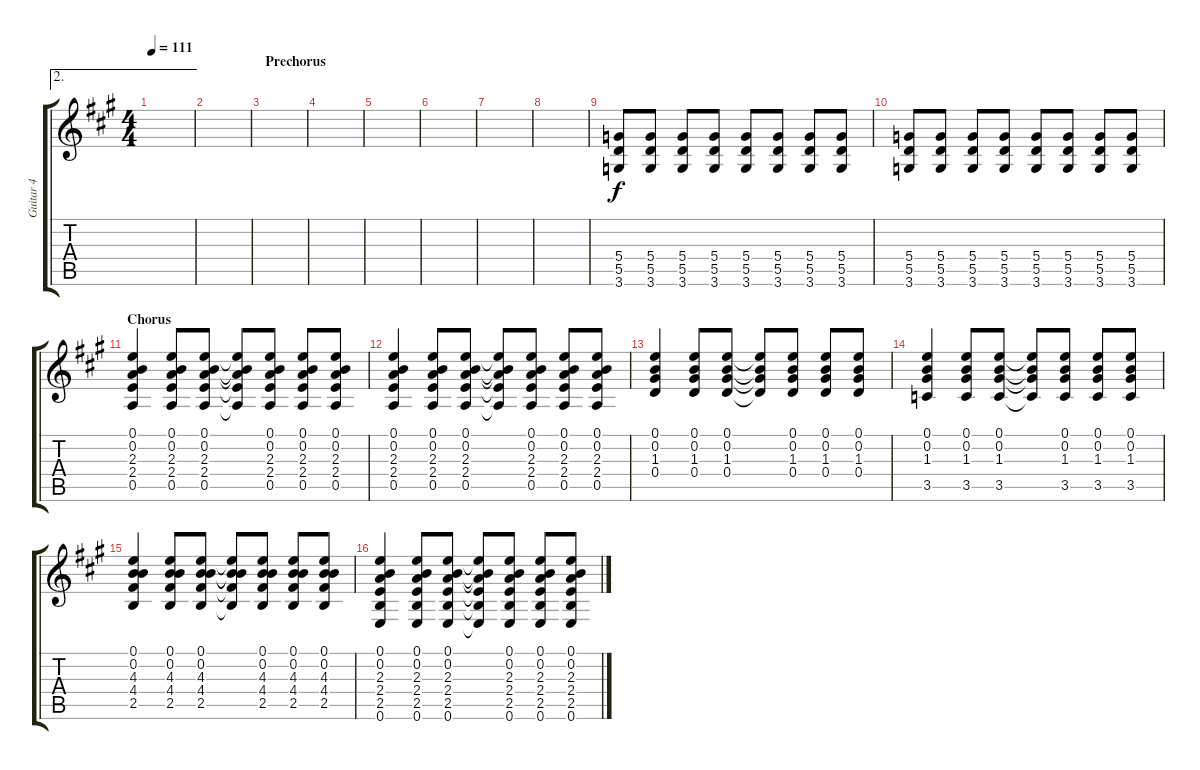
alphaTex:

\track ("Guitar 4" "Guitar 4") {instrument acousticguitarnylon}
\staff {score tabs}
\tuning (E4 B3 G3 D3 A2 E2) {hide}
\ae 2
\ts (4 4)
\tempo 111
\clef g2
\ks a
|
|
\section ("" "Prechorus")
|
|
|
|
|
|
(5.4 5.5 3.6).8 (5.4 5.5 3.6).8 (5.4 5.5 3.6).8 (5.4 5.5 3.6).8 (5.4 5.5 3.6).8 (5.4 5.5 3.6).8 (5.4 5.5 3.6).8 (5.4 5.5 3.6).8 |
(5.4 5.5 3.6).8 (5.4 5.5 3.6).8 (5.4 5.5 3.6).8 (5.4 5.5 3.6).8 (5.4 5.5 3.6).8 (5.4 5.5 3.6).8 (5.4 5.5 3.6).8 (5.4 5.5 3.6).8 |
\section ("" "Chorus")
(0.1 0.2 2.3 2.4 0.5).4 (0.1 0.2 2.3 2.4 0.5).8 (0.1 0.2 2.3 2.4 0.5).8 (0.1{t} 0.2{t} 2.3{t} 2.4{t} 0.5{t}).8 (0.1 0.2 2.3 2.4 0.5).8 (0.1 0.2 2.3 2.4 0.5).8 (0.1 0.2 2.3 2.4 0.5).8 |
(0.1 0.2 2.3 2.4 0.5).4 (0.1 0.2 2.3 2.4 0.5).8 (0.1 0.2 2.3 2.4 0.5).8 (0.1{t} 0.2{t} 2.3{t} 2.4{t} 0.5{t}).8 (0.1 0.2 2.3 2.4 0.5).8 (0.1 0.2 2.3 2.4 0.5).8 (0.1 0.2 2.3 2.4 0.5).8 |
(0.1 0.2 1.3 0.4).4 (0.1 0.2 1.3 0.4).8 (0.1 0.2 1.3 0.4).8 (0.1{t} 0.2{t} 1.3{t} 0.4{t}).8 (0.1 0.2 1.3 0.4).8 (0.1 0.2 1.3 0.4).8 (0.1 0.2 1.3 0.4).8 |
(0.1 0.2 1.3 3.5).4 (0.1 0.2 1.3 3.5).8 (0.1 0.2 1.3 3.5).8 (0.1{t} 0.2{t} 1.3{t} 3.5{t}).8 (0.1 0.2 1.3 3.5).8 (0.1 0.2 1.3 3.5).8 (0.1 0.2 1.3 3.5).8 |
(0.1 0.2 4.3 4.4 2.5).4 (0.1 0.2 4.3 4.4 2.5).8 (0.1 0.2 4.3 4.4 2.5).8 (0.1{t} 0.2{t} 4.3{t} 4.4{t} 2.5{t}).8 (0.1 0.2 4.3 4.4 2.5).8 (0.1 0.2 4.3 4.4 2.5).8 (0.1 0.2 4.3 4.4 2.5).8 |
(0.1 0.2 2.3 2.4 2.5 0.6).4 (0.1 0.2 2.3 2.4 2.5 0.6).8 (0.1 0.2 2.3 2.4 2.5 0.6).8 (0.1{t} 0.2{t} 2.3{t} 2.4{t} 2.5{t} 0.6{t}).8 (0.1 0.2 2.3 2.4 2.5 0.6).8 (0.1 0.2 2.3 2.4 2.5 0.6).8 (0.1 0.2 2.3 2.4 2.5 0.6).8
